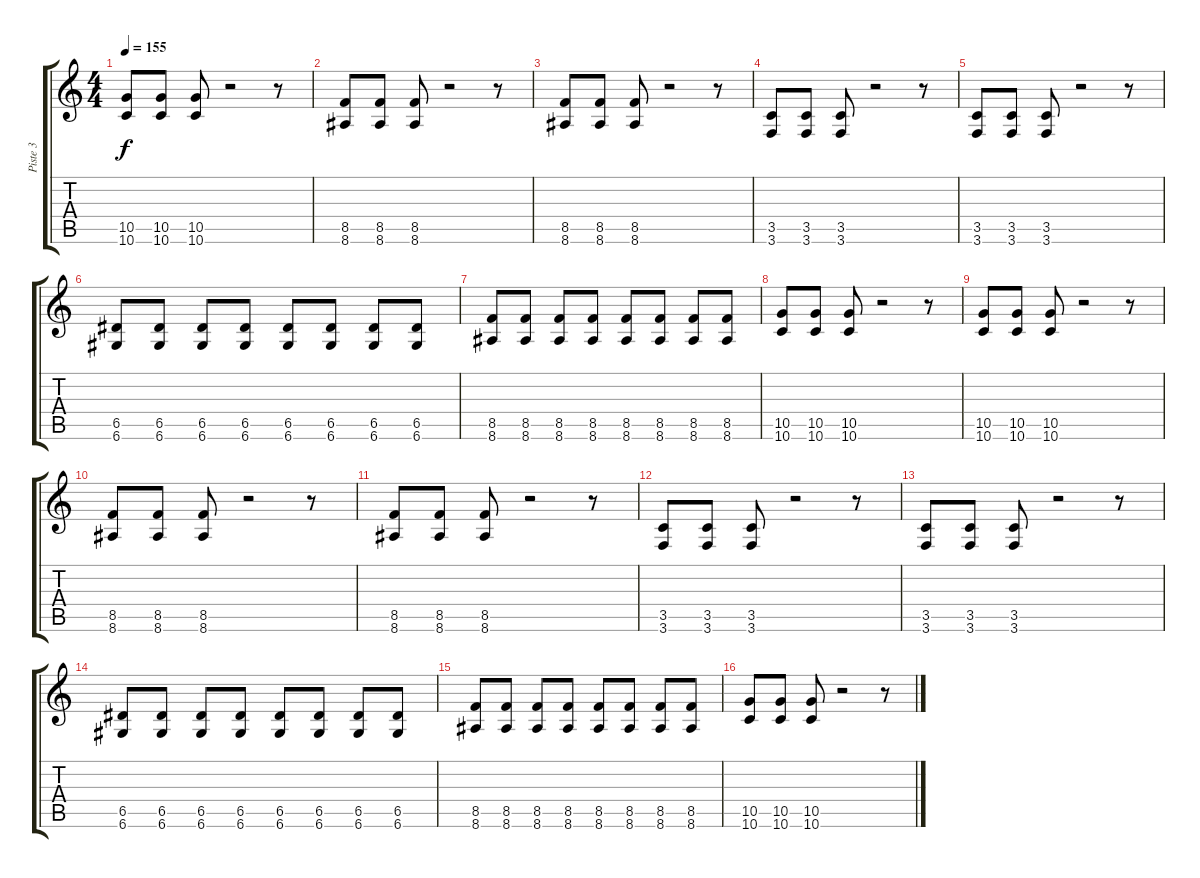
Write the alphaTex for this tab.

\track ("Piste 3" "Piste 3") {instrument distortionguitar}
\staff {score tabs}
\tuning (E4 B3 G3 D3 A2 D2) {hide}
\ts (4 4)
\tempo 155
\clef g2
\ks c
(10.5 10.6).8{dy f} (10.5 10.6).8 (10.5 10.6).8 r.2 r.8 |
(8.5 8.6).8 (8.5 8.6).8 (8.5 8.6).8 r.2 r.8 |
(8.5 8.6).8 (8.5 8.6).8 (8.5 8.6).8 r.2 r.8 |
(3.5 3.6).8 (3.5 3.6).8 (3.5 3.6).8 r.2 r.8 |
(3.5 3.6).8 (3.5 3.6).8 (3.5 3.6).8 r.2 r.8 |
(6.5 6.6).8 (6.5 6.6).8 (6.5 6.6).8 (6.5 6.6).8 (6.5 6.6).8 (6.5 6.6).8 (6.5 6.6).8 (6.5 6.6).8 |
(8.5 8.6).8 (8.5 8.6).8 (8.5 8.6).8 (8.5 8.6).8 (8.5 8.6).8 (8.5 8.6).8 (8.5 8.6).8 (8.5 8.6).8 |
(10.5 10.6).8{volume 13} (10.5 10.6).8 (10.5 10.6).8 r.2 r.8 |
(10.5 10.6).8 (10.5 10.6).8 (10.5 10.6).8 r.2 r.8 |
(8.5 8.6).8 (8.5 8.6).8 (8.5 8.6).8 r.2 r.8 |
(8.5 8.6).8 (8.5 8.6).8 (8.5 8.6).8 r.2 r.8 |
(3.5 3.6).8{volume 10} (3.5 3.6).8 (3.5 3.6).8 r.2 r.8 |
(3.5 3.6).8 (3.5 3.6).8 (3.5 3.6).8 r.2 r.8 |
(6.5 6.6).8 (6.5 6.6).8 (6.5 6.6).8 (6.5 6.6).8 (6.5 6.6).8 (6.5 6.6).8 (6.5 6.6).8 (6.5 6.6).8 |
(8.5 8.6).8 (8.5 8.6).8 (8.5 8.6).8 (8.5 8.6).8 (8.5 8.6).8 (8.5 8.6).8 (8.5 8.6).8 (8.5 8.6).8 |
(10.5 10.6).8{volume 8} (10.5 10.6).8 (10.5 10.6).8 r.2 r.8
